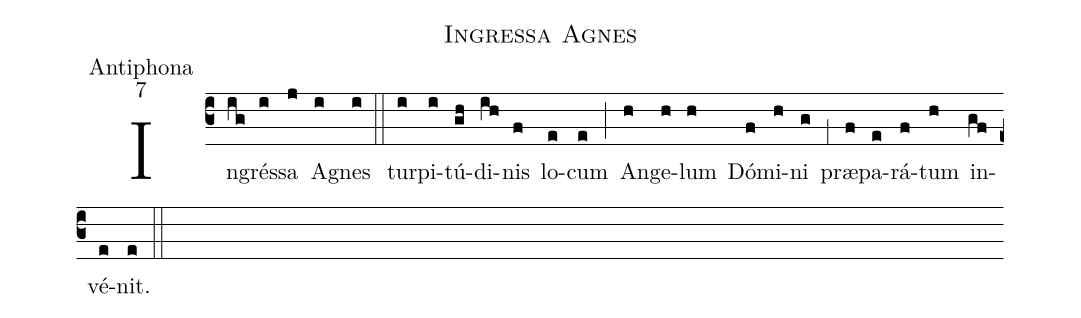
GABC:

name:Ingressa Agnes;
office-part:Antiphona;
mode:7;
%%
(c3) In(ig)grés(i)sa(j) A(i)gnes(i) (::)
tur(i)pi(i)tú(gh)di(ih)nis(f) lo(e)cum(e) (;) An(h)ge(h)lum(h) Dó(f)mi(h)ni(g) (,1) præ(f)pa(e)rá(f)tum(h) in(gf)vé(e)nit.(e) (::)
